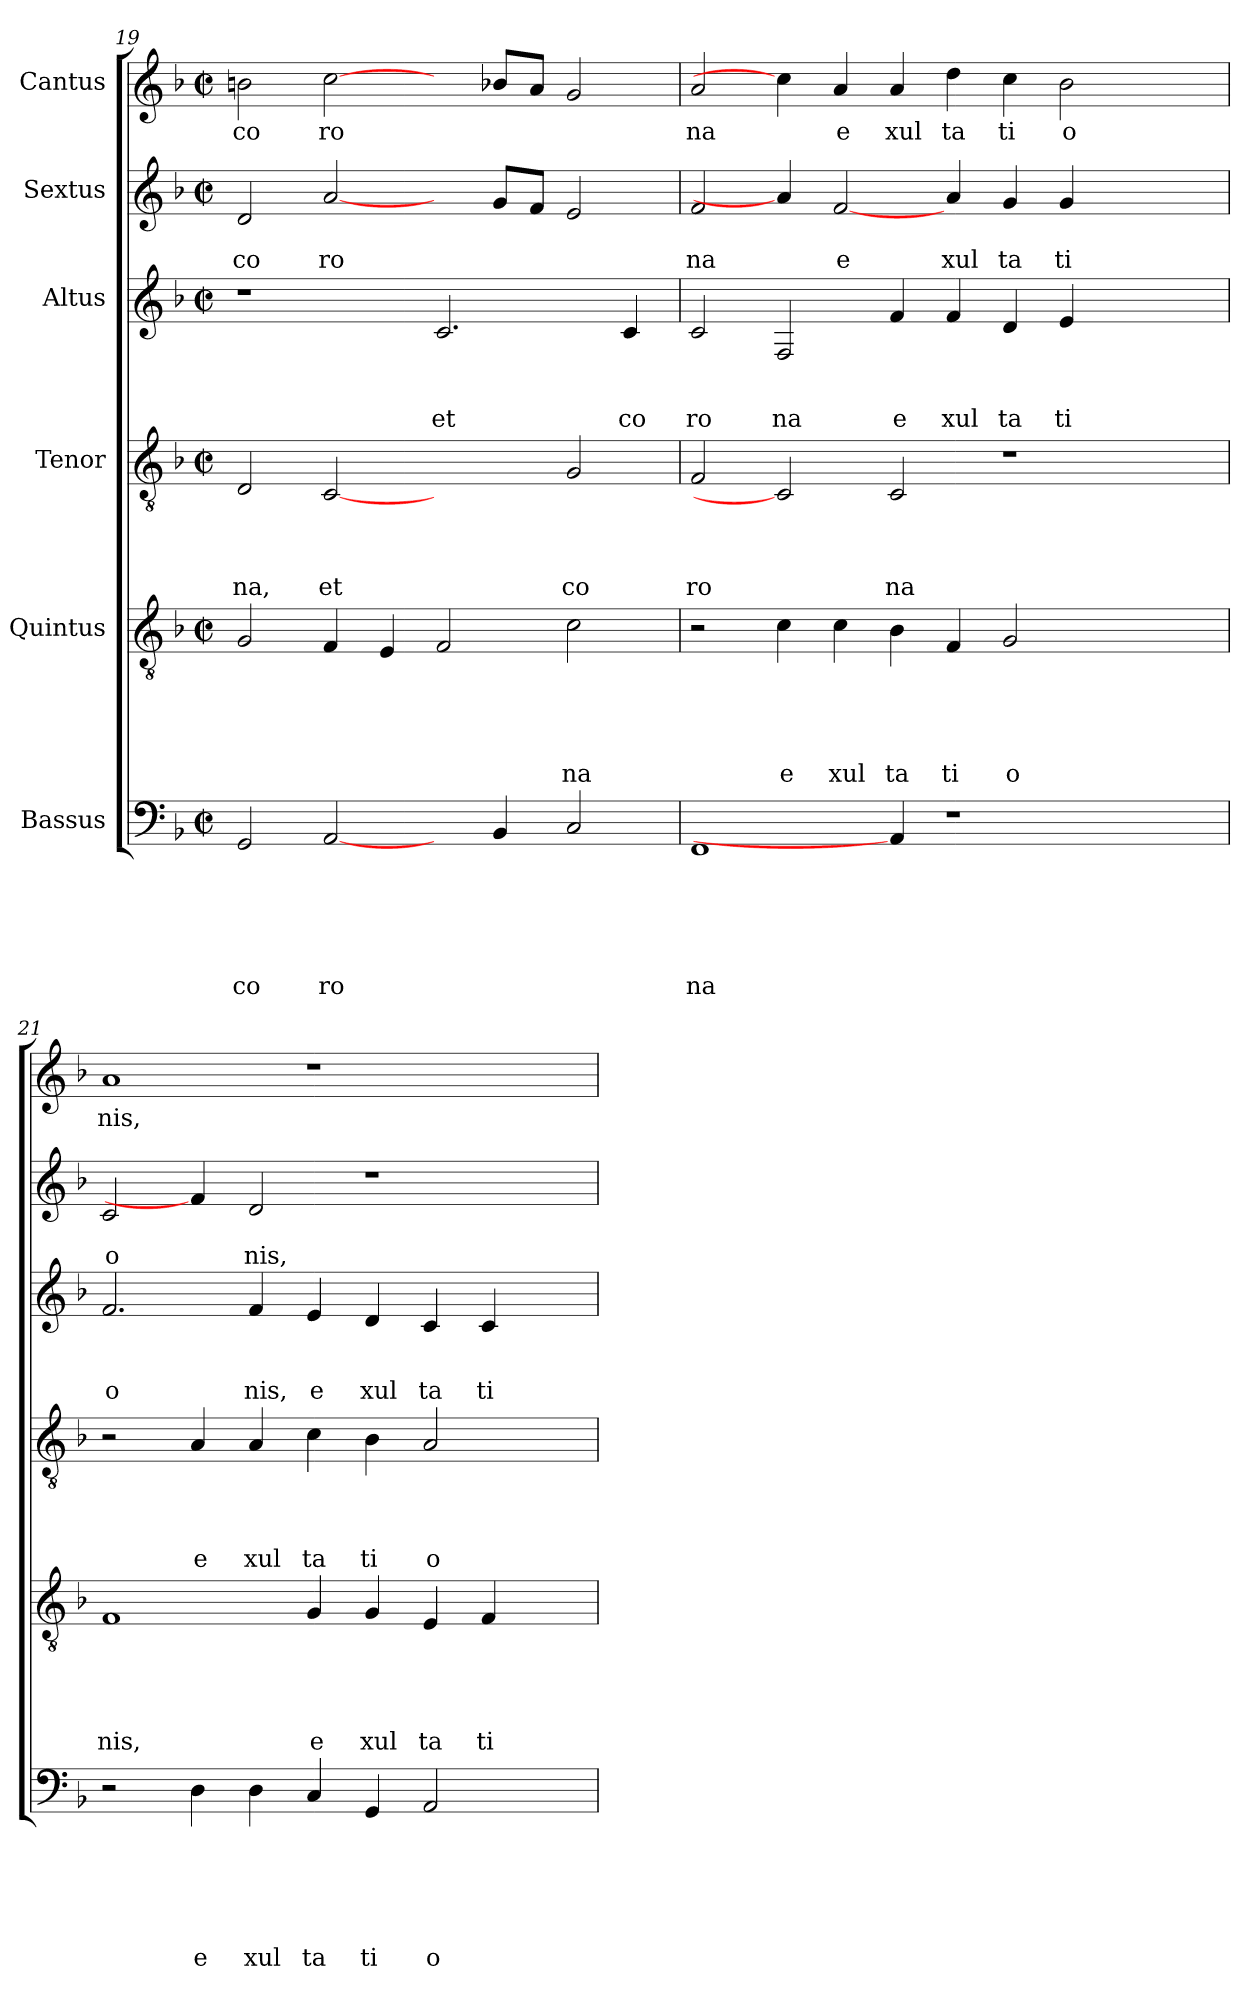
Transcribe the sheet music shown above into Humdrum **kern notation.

**kern	**text	**text	**text	**text	**text	**text	**kern	**text	**text	**text	**text	**text	**kern	**text	**text	**text	**text	**kern	**text	**text	**text	**kern	**text	**text	**kern	**text
*part6	*part6	*part6	*part6	*part6	*part6	*part6	*part5	*part5	*part5	*part5	*part5	*part5	*part4	*part4	*part4	*part4	*part4	*part3	*part3	*part3	*part3	*part2	*part2	*part2	*part1	*part1
*staff6	*staff6	*staff6	*staff6	*staff6	*staff6	*staff6	*staff5	*staff5	*staff5	*staff5	*staff5	*staff5	*staff4	*staff4	*staff4	*staff4	*staff4	*staff3	*staff3	*staff3	*staff3	*staff2	*staff2	*staff2	*staff1	*staff1
*I"Bassus	*	*	*	*	*	*	*I"Quintus	*	*	*	*	*	*I"Tenor	*	*	*	*	*I"Altus	*	*	*	*I"Sextus	*	*	*I"Cantus	*
*clefF4	*	*	*	*	*	*	*clefGv2	*	*	*	*	*	*clefGv2	*	*	*	*	*clefG2	*	*	*	*clefG2	*	*	*clefG2	*
*k[b-]	*	*	*	*	*	*	*k[b-]	*	*	*	*	*	*k[b-]	*	*	*	*	*k[b-]	*	*	*	*k[b-]	*	*	*k[b-]	*
*F:	*	*	*	*	*	*	*F:	*	*	*	*	*	*F:	*	*	*	*	*F:	*	*	*	*F:	*	*	*F:	*
*M2/2	*	*	*	*	*	*	*M2/2	*	*	*	*	*	*M2/2	*	*	*	*	*M2/2	*	*	*	*M2/2	*	*	*M2/2	*
*met(c|)	*	*	*	*	*	*	*met(c|)	*	*	*	*	*	*met(c|)	*	*	*	*	*met(c|)	*	*	*	*met(c|)	*	*	*met(c|)	*
=19	=19	=19	=19	=19	=19	=19	=19	=19	=19	=19	=19	=19	=19	=19	=19	=19	=19	=19	=19	=19	=19	=19	=19	=19	=19	=19
!	!	!	!	!	!	!LO:LY:b	!	!	!	!	!	!	!	!	!	!	!LO:LY:b	!	!	!	!	!	!	!LO:LY:b	!	!LO:LY:b
2GG/	.	.	.	.	.	co	2G/	.	.	.	.	.	2D/	.	.	.	na,	1r	.	.	.	2d/	.	co	2bn\	co
!	!	!	!	!	!	!LO:LY:b	!	!	!	!	!	!	!	!	!	!	!LO:LY:b	!	!	!	!	!	!	!LO:LY:b	!	!LO:LY:b
[2AA/	.	.	.	.	.	ro	4F/	.	.	.	.	.	[2C	.	.	.	et	.	.	.	.	[2a/	.	ro	[2cc\	ro
.	.	.	.	.	.	.	4E/	.	.	.	.	.	.	.	.	.	.	.	.	.	.	.	.	.	.	.
!	!	!	!	!	!	!	!	!	!	!	!	!	!	!	!	!	!	!	!	!	!LO:LY:b	!	!	!	!	!
4ryy	.	.	.	.	.	.	2F/	.	.	.	.	.	2ryy	.	.	.	.	2.c/	.	.	et	4ryy	.	.	4ryy	.
4BB-/	.	.	.	.	.	.	.	.	.	.	.	.	.	.	.	.	.	.	.	.	.	8g/L	.	.	8b-X/L	.
.	.	.	.	.	.	.	.	.	.	.	.	.	.	.	.	.	.	.	.	.	.	8f/J	.	.	8a/J	.
!	!	!	!	!	!	!	!	!	!	!	!	!LO:LY:b	!	!	!	!	!LO:LY:b	!	!	!	!	!	!	!	!	!
2C/	.	.	.	.	.	.	2c\	.	.	.	.	na	2G/	.	.	.	co	.	.	.	.	2e/	.	.	2g/	.
!	!	!	!	!	!	!	!	!	!	!	!	!	!	!	!	!	!	!	!	!	!LO:LY:b	!	!	!	!	!
.	.	.	.	.	.	.	.	.	.	.	.	.	.	.	.	.	.	4c/	.	.	co	.	.	.	.	.
=20	=20	=20	=20	=20	=20	=20	=20	=20	=20	=20	=20	=20	=20	=20	=20	=20	=20	=20	=20	=20	=20	=20	=20	=20	=20	=20
!	!	!	!	!	!	!LO:LY:b	!	!	!	!	!	!	!	!	!	!	!LO:LY:b	!	!	!	!LO:LY:b	!	!	!LO:LY:b	!	!LO:LY:b
1FF	.	.	.	.	.	na	2r	.	.	.	.	.	2F/	.	.	.	ro	2c/	.	.	ro	2f/	.	na	2a/	na
!	!	!	!	!	!	!	!	!	!	!	!	!LO:LY:b	!	!	!	!	!	!	!	!	!LO:LY:b	!	!	!	!	!
.	.	.	.	.	.	.	4c\	.	.	.	.	e	2C]	.	.	.	.	2F/	.	.	na	4a/]	.	.	4cc\]	.
!	!	!	!	!	!	!	!	!	!	!	!	!LO:LY:b	!	!	!	!	!	!	!	!	!	!	!	!LO:LY:b	!	!LO:LY:b
.	.	.	.	.	.	.	4c\	.	.	.	.	xul	.	.	.	.	.	.	.	.	.	[2f/	.	e	4a/	e
!	!	!	!	!	!	!	!	!	!	!	!	!LO:LY:b	!	!	!	!	!LO:LY:b	!	!	!	!LO:LY:b	!	!	!	!	!LO:LY:b
4AA/]	.	.	.	.	.	.	4B-\	.	.	.	.	ta	2C/	.	.	.	na	4f/	.	.	e	.	.	.	4a/	xul
!	!	!	!	!	!	!	!	!	!	!	!	!LO:LY:b	!	!	!	!	!	!	!	!	!LO:LY:b	!	!	!LO:LY:b	!	!LO:LY:b
1r	.	.	.	.	.	.	4F/	.	.	.	.	ti	.	.	.	.	.	4f/	.	.	xul	4a/	.	xul	4dd\	ta
!	!	!	!	!	!	!	!	!	!	!	!	!LO:LY:b	!	!	!	!	!	!	!	!	!LO:LY:b	!	!	!LO:LY:b	!	!LO:LY:b
.	.	.	.	.	.	.	2G/	.	.	.	.	o	1r	.	.	.	.	4d/	.	.	ta	4g/	.	ta	4cc\	ti
!	!	!	!	!	!	!	!	!	!	!	!	!	!	!	!	!	!	!	!	!	!LO:LY:b	!	!	!LO:LY:b	!	!LO:LY:b
.	.	.	.	.	.	.	.	.	.	.	.	.	.	.	.	.	.	4e/	.	.	ti	4g/	.	ti	2b-\	o
.	.	.	.	.	.	.	2ryy	.	.	.	.	.	.	.	.	.	.	2ryy	.	.	.	2ryy	.	.	.	.
4ryy	.	.	.	.	.	.	.	.	.	.	.	.	.	.	.	.	.	.	.	.	.	.	.	.	4ryy	.
=21	=21	=21	=21	=21	=21	=21	=21	=21	=21	=21	=21	=21	=21	=21	=21	=21	=21	=21	=21	=21	=21	=21	=21	=21	=21	=21
!	!	!	!	!	!	!	!	!	!	!	!	!LO:LY:b	!	!	!	!	!	!	!	!	!LO:LY:b	!	!	!LO:LY:b	!	!LO:LY:b
2r	.	.	.	.	.	.	1F	.	.	.	.	nis,	2r	.	.	.	.	2.f/	.	.	o	2c/	.	o	1a	nis,
!	!	!	!	!	!	!LO:LY:b	!	!	!	!	!	!	!	!	!	!	!LO:LY:b	!	!	!	!	!	!	!	!	!
4D\	.	.	.	.	.	e	.	.	.	.	.	.	4A/	.	.	.	e	.	.	.	.	4f/]	.	.	.	.
!	!	!	!	!	!	!LO:LY:b	!	!	!	!	!	!	!	!	!	!	!LO:LY:b	!	!	!	!LO:LY:b	!	!	!LO:LY:b	!	!
4D\	.	.	.	.	.	xul	.	.	.	.	.	.	4A/	.	.	.	xul	4f/	.	.	nis,	2d/	.	nis,	.	.
!	!	!	!	!	!	!LO:LY:b	!	!	!	!	!	!LO:LY:b	!	!	!	!	!LO:LY:b	!	!	!	!LO:LY:b	!	!	!	!	!
4C/	.	.	.	.	.	ta	4G/	.	.	.	.	e	4c\	.	.	.	ta	4e/	.	.	e	.	.	.	1r	.
!	!	!	!	!	!	!LO:LY:b	!	!	!	!	!	!LO:LY:b	!	!	!	!	!LO:LY:b	!	!	!	!LO:LY:b	!	!	!	!	!
4GG/	.	.	.	.	.	ti	4G/	.	.	.	.	xul	4B-\	.	.	.	ti	4d/	.	.	xul	1r	.	.	.	.
!	!	!	!	!	!	!LO:LY:b	!	!	!	!	!	!LO:LY:b	!	!	!	!	!LO:LY:b	!	!	!	!LO:LY:b	!	!	!	!	!
2AA/	.	.	.	.	.	o	4E/	.	.	.	.	ta	2A/	.	.	.	o	4c/	.	.	ta	.	.	.	.	.
!	!	!	!	!	!	!	!	!	!	!	!	!LO:LY:b	!	!	!	!	!	!	!	!	!LO:LY:b	!	!	!	!	!
.	.	.	.	.	.	.	4F/	.	.	.	.	ti	.	.	.	.	.	4c/	.	.	ti	.	.	.	.	.
4ryy	.	.	.	.	.	.	4ryy	.	.	.	.	.	4ryy	.	.	.	.	4ryy	.	.	.	.	.	.	4ryy	.
=	=	=	=	=	=	=	=	=	=	=	=	=	=	=	=	=	=	=	=	=	=	=	=	=	=	=
*-	*-	*-	*-	*-	*-	*-	*-	*-	*-	*-	*-	*-	*-	*-	*-	*-	*-	*-	*-	*-	*-	*-	*-	*-	*-	*-
